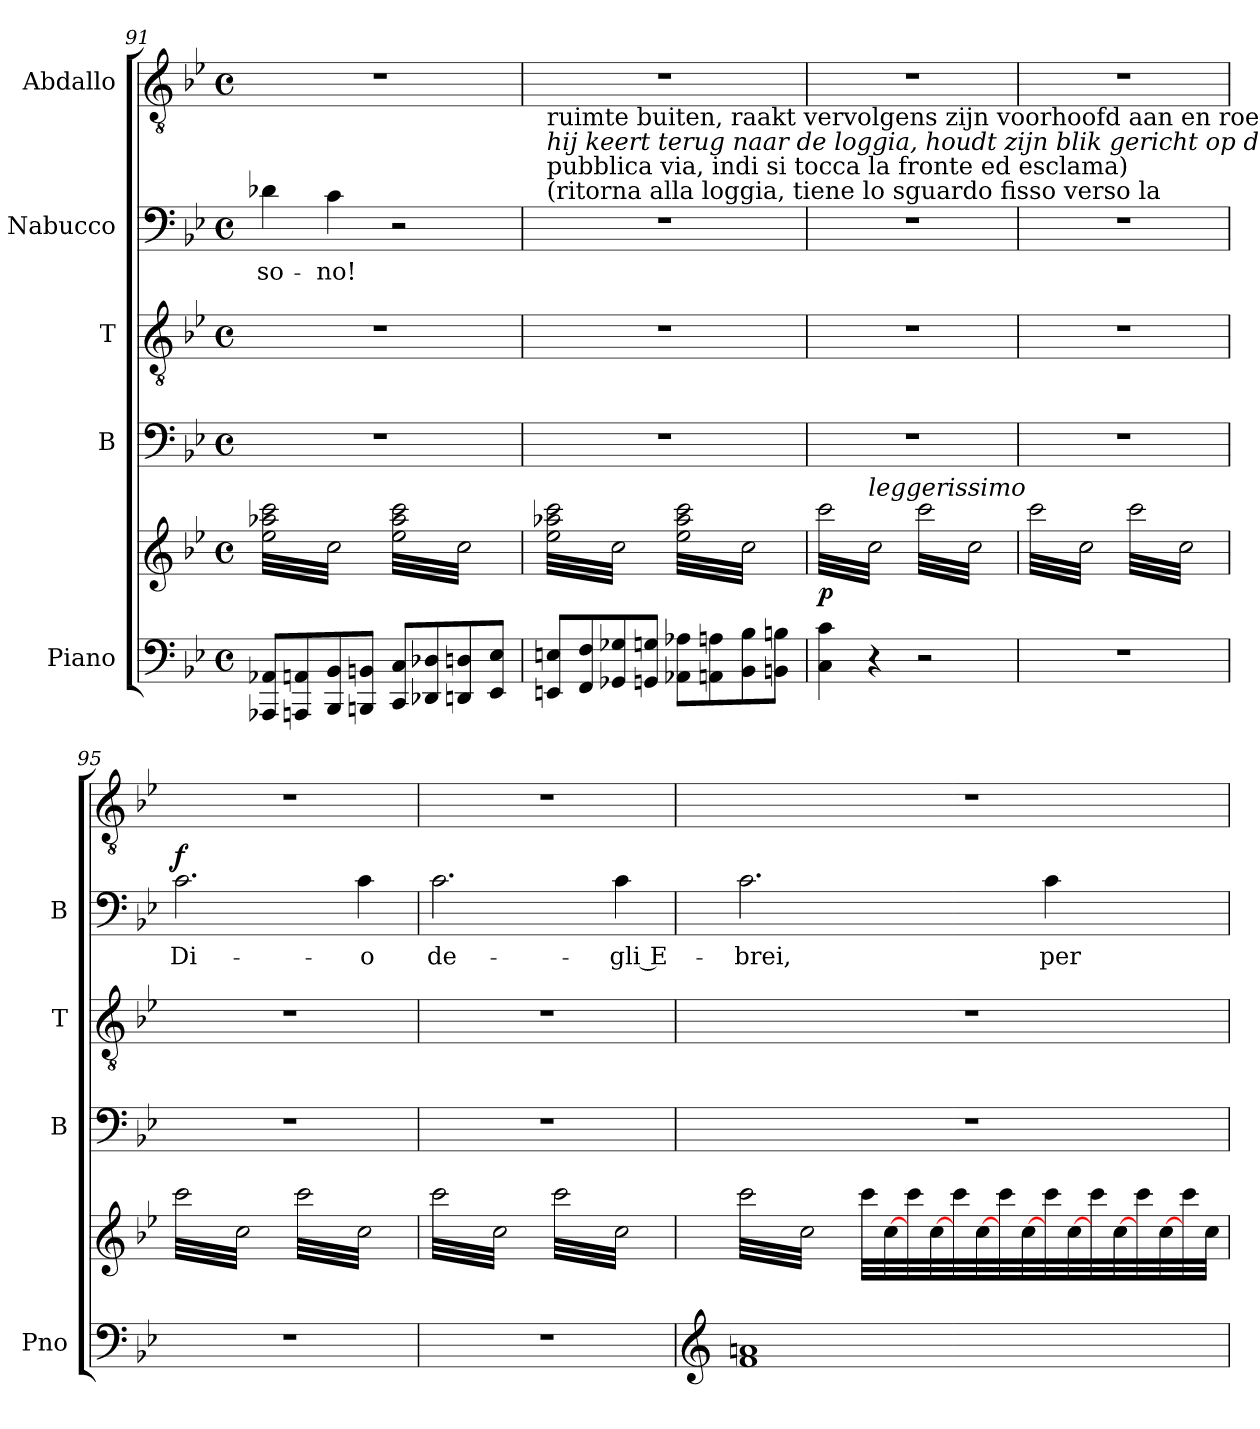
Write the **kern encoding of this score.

**kern	**kern	**dynam	**kern	**kern	**kern	**text	**dynam	**kern
*part5	*part5	*part5	*part4	*part3	*part2	*part2	*part2	*part1
*staff6	*staff5	*staff5/6	*staff4	*staff3	*staff2	*staff2	*staff2	*staff1
*I"Piano	*	*	*I"B	*I"T	*I"Nabucco	*	*	*I"Abdallo
*I'Pno	*	*	*I'B	*I'T	*I'B	*	*	*
*clefF4	*clefG2	*	*clefF4	*clefGv2	*clefF4	*	*	*clefGv2
*k[b-e-]	*k[b-e-]	*	*k[b-e-]	*k[b-e-]	*k[b-e-]	*	*	*k[b-e-]
*M4/4	*M4/4	*	*M4/4	*M4/4	*M4/4	*	*	*M4/4
*met(c)	*met(c)	*	*met(c)	*met(c)	*met(c)	*	*	*met(c)
=91	=91	=91	=91	=91	=91	=91	=91	=91
!	!	!	!	!	!	!LO:LY:b	!	!
*	*tremolo	*	*	*	*	*	*	*
8AAA-X/ 8AA-X/L	32ee-\ 32aa-X\ 32ccc\LLL	.	1r	1r	4d-X\	so-	.	1r
.	32cc\	.	.	.	.	.	.	.
.	32ee-\ 32aa-X\ 32ccc\	.	.	.	.	.	.	.
.	32cc\	.	.	.	.	.	.	.
8AAAn/ 8AAn/	32ee-\ 32aa-X\ 32ccc\	.	.	.	.	.	.	.
.	32cc\	.	.	.	.	.	.	.
.	32ee-\ 32aa-X\ 32ccc\	.	.	.	.	.	.	.
.	32cc\	.	.	.	.	.	.	.
!	!	!	!	!	!	!LO:LY:b	!	!
8BBB-/ 8BB-/	32ee-\ 32aa-X\ 32ccc\	.	.	.	4c\	-no!	.	.
.	32cc\	.	.	.	.	.	.	.
.	32ee-\ 32aa-X\ 32ccc\	.	.	.	.	.	.	.
.	32cc\	.	.	.	.	.	.	.
8BBBn/ 8BBn/J	32ee-\ 32aa-X\ 32ccc\	.	.	.	.	.	.	.
.	32cc\	.	.	.	.	.	.	.
.	32ee-\ 32aa-X\ 32ccc\	.	.	.	.	.	.	.
.	32cc\JJJ	.	.	.	.	.	.	.
8CC/ 8C/L	32ee-\ 32aa-\ 32ccc\LLL	.	.	.	2r	.	.	.
.	32cc\	.	.	.	.	.	.	.
.	32ee-\ 32aa-\ 32ccc\	.	.	.	.	.	.	.
.	32cc\	.	.	.	.	.	.	.
8DD-X/ 8D-X/	32ee-\ 32aa-\ 32ccc\	.	.	.	.	.	.	.
.	32cc\	.	.	.	.	.	.	.
.	32ee-\ 32aa-\ 32ccc\	.	.	.	.	.	.	.
.	32cc\	.	.	.	.	.	.	.
8DDn/ 8Dn/	32ee-\ 32aa-\ 32ccc\	.	.	.	.	.	.	.
.	32cc\	.	.	.	.	.	.	.
.	32ee-\ 32aa-\ 32ccc\	.	.	.	.	.	.	.
.	32cc\	.	.	.	.	.	.	.
8EE-/ 8E-/J	32ee-\ 32aa-\ 32ccc\	.	.	.	.	.	.	.
.	32cc\	.	.	.	.	.	.	.
.	32ee-\ 32aa-\ 32ccc\	.	.	.	.	.	.	.
.	32cc\JJJ	.	.	.	.	.	.	.
=92	=92	=92	=92	=92	=92	=92	=92	=92
!	!	!	!	!	!LO:TX:a:t=(ritorna alla loggia, tiene lo sguardo fisso verso la	!	!	!
!	!	!	!	!	!LO:TX:a:t=pubblica via, indi si tocca la fronte ed esclama)	!	!	!
!	!	!	!	!	!LO:TX:a:i:t=hij keert terug naar de loggia, houdt zijn blik gericht op de	!	!	!
!	!	!	!	!	!LO:TX:a:t=ruimte buiten, raakt vervolgens zijn voorhoofd aan en roept uit	!	!	!
8EEn/ 8En/L	32ee-\ 32aa-X\ 32ccc\LLL	.	1r	1r	1r	.	.	1r
.	32cc\	.	.	.	.	.	.	.
.	32ee-\ 32aa-X\ 32ccc\	.	.	.	.	.	.	.
.	32cc\	.	.	.	.	.	.	.
8FF/ 8F/	32ee-\ 32aa-X\ 32ccc\	.	.	.	.	.	.	.
.	32cc\	.	.	.	.	.	.	.
.	32ee-\ 32aa-X\ 32ccc\	.	.	.	.	.	.	.
.	32cc\	.	.	.	.	.	.	.
8GG-X/ 8G-X/	32ee-\ 32aa-X\ 32ccc\	.	.	.	.	.	.	.
.	32cc\	.	.	.	.	.	.	.
.	32ee-\ 32aa-X\ 32ccc\	.	.	.	.	.	.	.
.	32cc\	.	.	.	.	.	.	.
8GGn/ 8Gn/J	32ee-\ 32aa-X\ 32ccc\	.	.	.	.	.	.	.
.	32cc\	.	.	.	.	.	.	.
.	32ee-\ 32aa-X\ 32ccc\	.	.	.	.	.	.	.
.	32cc\JJJ	.	.	.	.	.	.	.
8AA-X\ 8A-X\L	32ee-\ 32aa-\ 32ccc\LLL	.	.	.	.	.	.	.
.	32cc\	.	.	.	.	.	.	.
.	32ee-\ 32aa-\ 32ccc\	.	.	.	.	.	.	.
.	32cc\	.	.	.	.	.	.	.
8AAn\ 8An\	32ee-\ 32aa-\ 32ccc\	.	.	.	.	.	.	.
.	32cc\	.	.	.	.	.	.	.
.	32ee-\ 32aa-\ 32ccc\	.	.	.	.	.	.	.
.	32cc\	.	.	.	.	.	.	.
8BB-\ 8B-\	32ee-\ 32aa-\ 32ccc\	.	.	.	.	.	.	.
.	32cc\	.	.	.	.	.	.	.
.	32ee-\ 32aa-\ 32ccc\	.	.	.	.	.	.	.
.	32cc\	.	.	.	.	.	.	.
8BBn\ 8Bn\J	32ee-\ 32aa-\ 32ccc\	.	.	.	.	.	.	.
.	32cc\	.	.	.	.	.	.	.
.	32ee-\ 32aa-\ 32ccc\	.	.	.	.	.	.	.
.	32cc\JJJ	.	.	.	.	.	.	.
=93	=93	=93	=93	=93	=93	=93	=93	=93
!	!	!LO:DY:b	!	!	!	!	!	!
4C\ 4c\	32ccc\LLL	p	1r	1r	1r	.	.	1r
.	32cc\	.	.	.	.	.	.	.
.	32ccc\	.	.	.	.	.	.	.
.	32cc\	.	.	.	.	.	.	.
.	32ccc\	.	.	.	.	.	.	.
.	32cc\	.	.	.	.	.	.	.
.	32ccc\	.	.	.	.	.	.	.
.	32cc\	.	.	.	.	.	.	.
!	!LO:TX:a:i:t=leggerissimo	!	!	!	!	!	!	!
4r	32ccc\	.	.	.	.	.	.	.
.	32cc\	.	.	.	.	.	.	.
.	32ccc\	.	.	.	.	.	.	.
.	32cc\	.	.	.	.	.	.	.
.	32ccc\	.	.	.	.	.	.	.
.	32cc\	.	.	.	.	.	.	.
.	32ccc\	.	.	.	.	.	.	.
.	32cc\JJJ	.	.	.	.	.	.	.
2r	32ccc\LLL	.	.	.	.	.	.	.
.	32cc\	.	.	.	.	.	.	.
.	32ccc\	.	.	.	.	.	.	.
.	32cc\	.	.	.	.	.	.	.
.	32ccc\	.	.	.	.	.	.	.
.	32cc\	.	.	.	.	.	.	.
.	32ccc\	.	.	.	.	.	.	.
.	32cc\	.	.	.	.	.	.	.
.	32ccc\	.	.	.	.	.	.	.
.	32cc\	.	.	.	.	.	.	.
.	32ccc\	.	.	.	.	.	.	.
.	32cc\	.	.	.	.	.	.	.
.	32ccc\	.	.	.	.	.	.	.
.	32cc\	.	.	.	.	.	.	.
.	32ccc\	.	.	.	.	.	.	.
.	32cc\JJJ	.	.	.	.	.	.	.
=94	=94	=94	=94	=94	=94	=94	=94	=94
1r	32ccc\LLL	.	1r	1r	1r	.	.	1r
.	32cc\	.	.	.	.	.	.	.
.	32ccc\	.	.	.	.	.	.	.
.	32cc\	.	.	.	.	.	.	.
.	32ccc\	.	.	.	.	.	.	.
.	32cc\	.	.	.	.	.	.	.
.	32ccc\	.	.	.	.	.	.	.
.	32cc\	.	.	.	.	.	.	.
.	32ccc\	.	.	.	.	.	.	.
.	32cc\	.	.	.	.	.	.	.
.	32ccc\	.	.	.	.	.	.	.
.	32cc\	.	.	.	.	.	.	.
.	32ccc\	.	.	.	.	.	.	.
.	32cc\	.	.	.	.	.	.	.
.	32ccc\	.	.	.	.	.	.	.
.	32cc\JJJ	.	.	.	.	.	.	.
.	32ccc\LLL	.	.	.	.	.	.	.
.	32cc\	.	.	.	.	.	.	.
.	32ccc\	.	.	.	.	.	.	.
.	32cc\	.	.	.	.	.	.	.
.	32ccc\	.	.	.	.	.	.	.
.	32cc\	.	.	.	.	.	.	.
.	32ccc\	.	.	.	.	.	.	.
.	32cc\	.	.	.	.	.	.	.
.	32ccc\	.	.	.	.	.	.	.
.	32cc\	.	.	.	.	.	.	.
.	32ccc\	.	.	.	.	.	.	.
.	32cc\	.	.	.	.	.	.	.
.	32ccc\	.	.	.	.	.	.	.
.	32cc\	.	.	.	.	.	.	.
.	32ccc\	.	.	.	.	.	.	.
.	32cc\JJJ	.	.	.	.	.	.	.
!!LO:LB:g=z
=95	=95	=95	=95	=95	=95	=95	=95	=95
!	!	!	!	!	!	!LO:LY:b	!LO:DY:a	!
1r	32ccc\LLL	.	1r	1r	2.c\	Di-	f	1r
.	32cc\	.	.	.	.	.	.	.
.	32ccc\	.	.	.	.	.	.	.
.	32cc\	.	.	.	.	.	.	.
.	32ccc\	.	.	.	.	.	.	.
.	32cc\	.	.	.	.	.	.	.
.	32ccc\	.	.	.	.	.	.	.
.	32cc\	.	.	.	.	.	.	.
.	32ccc\	.	.	.	.	.	.	.
.	32cc\	.	.	.	.	.	.	.
.	32ccc\	.	.	.	.	.	.	.
.	32cc\	.	.	.	.	.	.	.
.	32ccc\	.	.	.	.	.	.	.
.	32cc\	.	.	.	.	.	.	.
.	32ccc\	.	.	.	.	.	.	.
.	32cc\JJJ	.	.	.	.	.	.	.
.	32ccc\LLL	.	.	.	.	.	.	.
.	32cc\	.	.	.	.	.	.	.
.	32ccc\	.	.	.	.	.	.	.
.	32cc\	.	.	.	.	.	.	.
.	32ccc\	.	.	.	.	.	.	.
.	32cc\	.	.	.	.	.	.	.
.	32ccc\	.	.	.	.	.	.	.
.	32cc\	.	.	.	.	.	.	.
!	!	!	!	!	!	!LO:LY:b	!	!
.	32ccc\	.	.	.	4c\	-o	.	.
.	32cc\	.	.	.	.	.	.	.
.	32ccc\	.	.	.	.	.	.	.
.	32cc\	.	.	.	.	.	.	.
.	32ccc\	.	.	.	.	.	.	.
.	32cc\	.	.	.	.	.	.	.
.	32ccc\	.	.	.	.	.	.	.
.	32cc\JJJ	.	.	.	.	.	.	.
=96	=96	=96	=96	=96	=96	=96	=96	=96
!	!	!	!	!	!	!LO:LY:b	!	!
1r	32ccc\LLL	.	1r	1r	2.c\	de-	.	1r
.	32cc\	.	.	.	.	.	.	.
.	32ccc\	.	.	.	.	.	.	.
.	32cc\	.	.	.	.	.	.	.
.	32ccc\	.	.	.	.	.	.	.
.	32cc\	.	.	.	.	.	.	.
.	32ccc\	.	.	.	.	.	.	.
.	32cc\	.	.	.	.	.	.	.
.	32ccc\	.	.	.	.	.	.	.
.	32cc\	.	.	.	.	.	.	.
.	32ccc\	.	.	.	.	.	.	.
.	32cc\	.	.	.	.	.	.	.
.	32ccc\	.	.	.	.	.	.	.
.	32cc\	.	.	.	.	.	.	.
.	32ccc\	.	.	.	.	.	.	.
.	32cc\JJJ	.	.	.	.	.	.	.
.	32ccc\LLL	.	.	.	.	.	.	.
.	32cc\	.	.	.	.	.	.	.
.	32ccc\	.	.	.	.	.	.	.
.	32cc\	.	.	.	.	.	.	.
.	32ccc\	.	.	.	.	.	.	.
.	32cc\	.	.	.	.	.	.	.
.	32ccc\	.	.	.	.	.	.	.
.	32cc\	.	.	.	.	.	.	.
!	!	!	!	!	!	!LO:LY:b	!	!
.	32ccc\	.	.	.	4c\	-gli E-	.	.
.	32cc\	.	.	.	.	.	.	.
.	32ccc\	.	.	.	.	.	.	.
.	32cc\	.	.	.	.	.	.	.
.	32ccc\	.	.	.	.	.	.	.
.	32cc\	.	.	.	.	.	.	.
.	32ccc\	.	.	.	.	.	.	.
.	32cc\JJJ	.	.	.	.	.	.	.
=97	=97	=97	=97	=97	=97	=97	=97	=97
*clefG2	*	*	*	*	*	*	*	*
!	!	!	!	!	!	!LO:LY:b	!	!
1f 1an	32ccc\LLL	.	1r	1r	2.c\	-brei,	.	1r
.	32cc\	.	.	.	.	.	.	.
.	32ccc\	.	.	.	.	.	.	.
.	32cc\	.	.	.	.	.	.	.
.	32ccc\	.	.	.	.	.	.	.
.	32cc\	.	.	.	.	.	.	.
.	32ccc\	.	.	.	.	.	.	.
.	32cc\	.	.	.	.	.	.	.
.	32ccc\	.	.	.	.	.	.	.
.	32cc\	.	.	.	.	.	.	.
.	32ccc\	.	.	.	.	.	.	.
.	32cc\	.	.	.	.	.	.	.
.	32ccc\	.	.	.	.	.	.	.
.	32cc\	.	.	.	.	.	.	.
.	32ccc\	.	.	.	.	.	.	.
.	32cc\JJJ	.	.	.	.	.	.	.
.	32ccc\LLL	.	.	.	.	.	.	.
.	[32cc\	.	.	.	.	.	.	.
.	32ccc\	.	.	.	.	.	.	.
.	[32cc\	.	.	.	.	.	.	.
.	32ccc\	.	.	.	.	.	.	.
.	[32cc\	.	.	.	.	.	.	.
.	32ccc\	.	.	.	.	.	.	.
.	[32cc\	.	.	.	.	.	.	.
!	!	!	!	!	!	!LO:LY:b	!	!
.	32ccc\	.	.	.	4c\	per-	.	.
.	[32cc\	.	.	.	.	.	.	.
.	32ccc\	.	.	.	.	.	.	.
.	[32cc\	.	.	.	.	.	.	.
.	32ccc\	.	.	.	.	.	.	.
.	[32cc\	.	.	.	.	.	.	.
.	32ccc\	.	.	.	.	.	.	.
.	32cc\JJJ	.	.	.	.	.	.	.
*	*Xtremolo	*	*	*	*	*	*	*
.	.	.	.	.	.	.	.	.
.	.	.	.	.	.	.	.	.
.	.	.	.	.	.	.	.	.
.	.	.	.	.	.	.	.	.
.	.	.	.	.	.	.	.	.
.	.	.	.	.	.	.	.	.
.	.	.	.	.	.	.	.	.
.	.	.	.	.	.	.	.	.
=	=	=	=	=	=	=	=	=
*-	*-	*-	*-	*-	*-	*-	*-	*-
